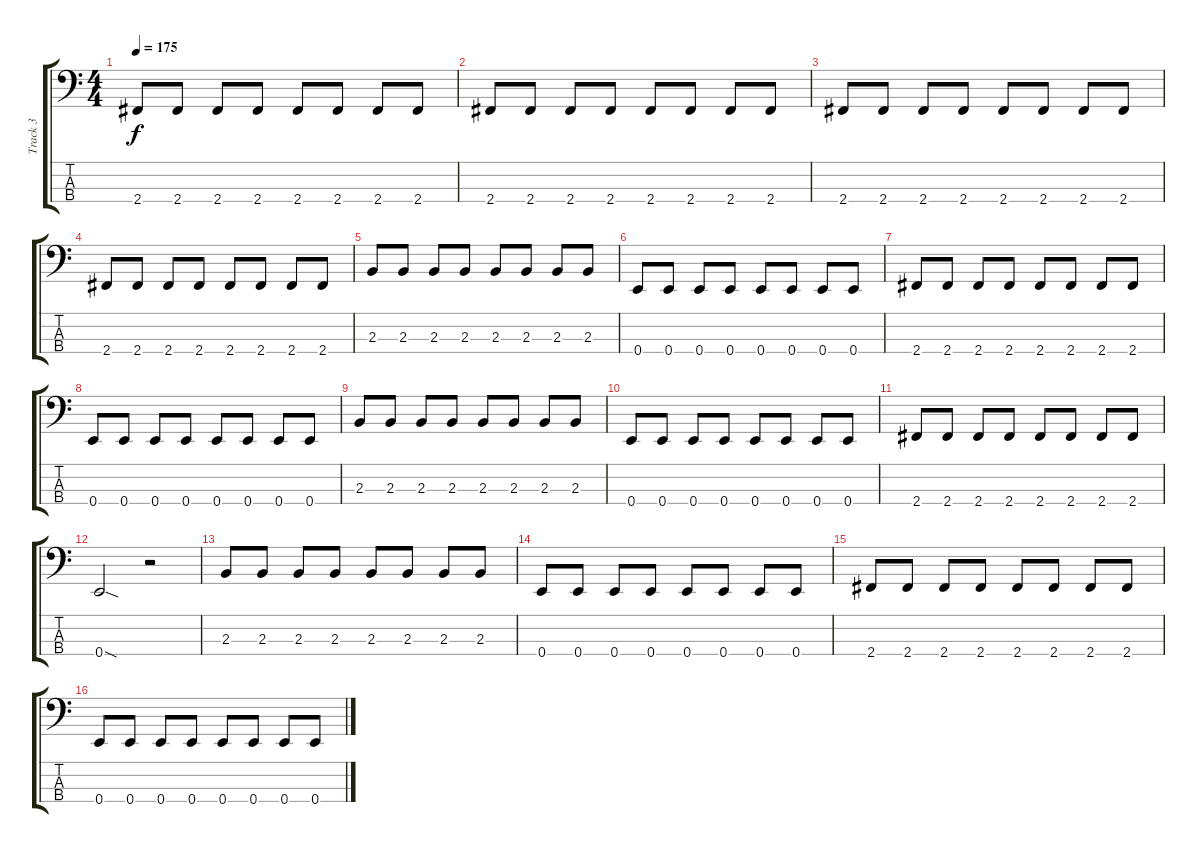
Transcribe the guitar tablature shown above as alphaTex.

\track ("Track 3" "Track 3") {instrument electricbasspick}
\staff {score tabs}
\tuning (G2 D2 A1 E1) {hide}
\ts (4 4)
\tempo 175
\clef f4
\ks c
2.4.8{dy f} 2.4.8 2.4.8 2.4.8 2.4.8 2.4.8 2.4.8 2.4.8 |
2.4.8 2.4.8 2.4.8 2.4.8 2.4.8 2.4.8 2.4.8 2.4.8 |
2.4.8 2.4.8 2.4.8 2.4.8 2.4.8 2.4.8 2.4.8 2.4.8 |
2.4.8 2.4.8 2.4.8 2.4.8 2.4.8 2.4.8 2.4.8 2.4.8 |
2.3.8 2.3.8 2.3.8 2.3.8 2.3.8 2.3.8 2.3.8 2.3.8 |
0.4.8 0.4.8 0.4.8 0.4.8 0.4.8 0.4.8 0.4.8 0.4.8 |
2.4.8 2.4.8 2.4.8 2.4.8 2.4.8 2.4.8 2.4.8 2.4.8 |
0.4.8 0.4.8 0.4.8 0.4.8 0.4.8 0.4.8 0.4.8 0.4.8 |
2.3.8 2.3.8 2.3.8 2.3.8 2.3.8 2.3.8 2.3.8 2.3.8 |
0.4.8 0.4.8 0.4.8 0.4.8 0.4.8 0.4.8 0.4.8 0.4.8 |
2.4.8 2.4.8 2.4.8 2.4.8 2.4.8 2.4.8 2.4.8 2.4.8 |
0.4{sod}.2 r.2 |
2.3.8 2.3.8 2.3.8 2.3.8 2.3.8 2.3.8 2.3.8 2.3.8 |
0.4.8 0.4.8 0.4.8 0.4.8 0.4.8 0.4.8 0.4.8 0.4.8 |
2.4.8 2.4.8 2.4.8 2.4.8 2.4.8 2.4.8 2.4.8 2.4.8 |
0.4.8 0.4.8 0.4.8 0.4.8 0.4.8 0.4.8 0.4.8 0.4.8
